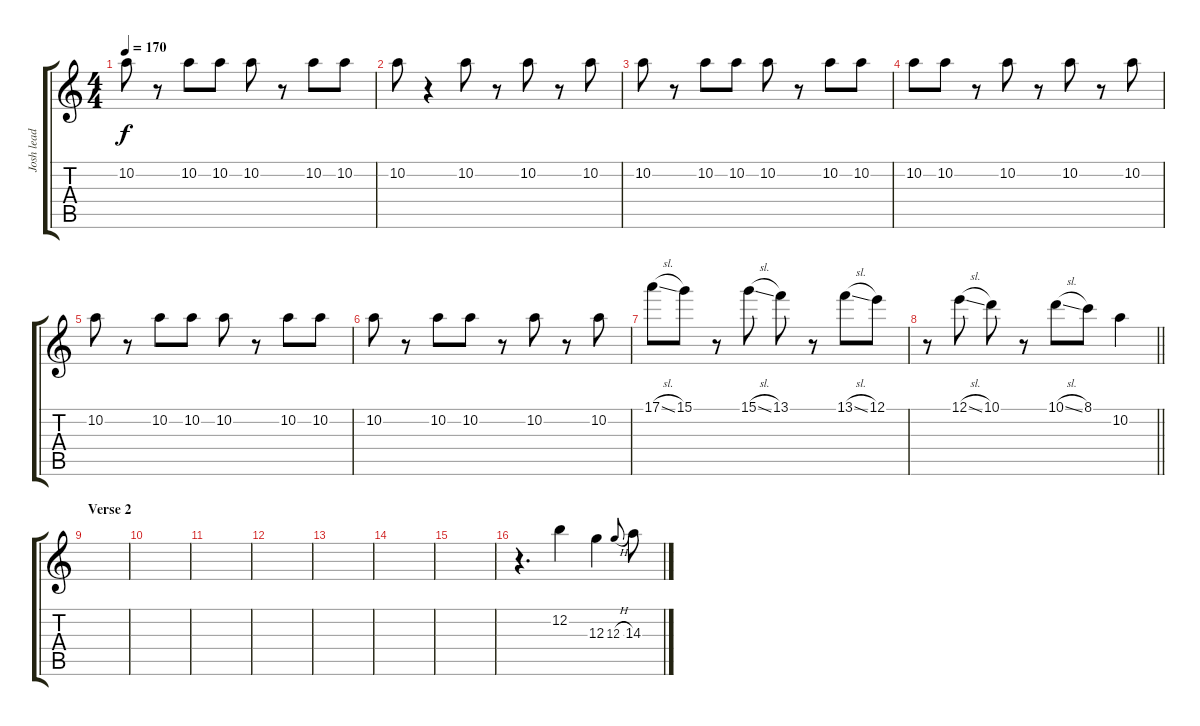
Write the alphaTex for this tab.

\track ("Josh lead" "Josh lead") {instrument distortionguitar}
\staff {score tabs}
\tuning (E4 B3 G3 D3 A2 E2) {hide}
\ts (4 4)
\tempo 170
\clef g2
\ks c
10.2.8{dy f volume 9} r.8 10.2.8 10.2.8 10.2.8 r.8 10.2.8 10.2.8 |
10.2.8 r.4 10.2.8 r.8 10.2.8 r.8 10.2.8 |
10.2.8{volume 9} r.8 10.2.8 10.2.8 10.2.8 r.8 10.2.8 10.2.8 |
10.2.8 10.2.8 r.8 10.2.8 r.8 10.2.8 r.8 10.2.8 |
10.2.8{volume 9} r.8 10.2.8 10.2.8 10.2.8 r.8 10.2.8 10.2.8 |
10.2.8 r.8 10.2.8 10.2.8 r.8 10.2.8 r.8 10.2.8 |
17.1{sl}.8 15.1.8 r.8 15.1{sl}.8 13.1.8 r.8 13.1{sl}.8 12.1.8 |
\barLineRight lightlight
r.8 12.1{sl}.8 10.1.8 r.8 10.1{sl}.8 8.1.8 10.2.4 |
\section ("" "Verse 2")
|
|
|
|
|
|
|
r.4{d} 12.2.4 12.3.4 12.3{h}.8{gr onbeat} 14.3.8
